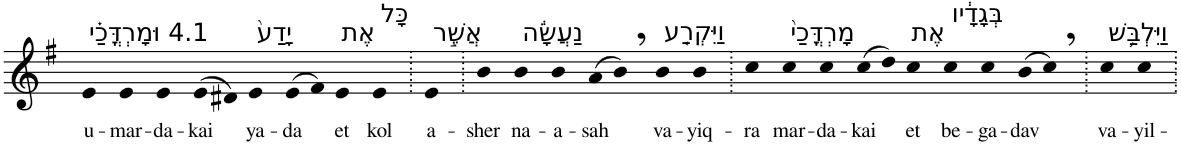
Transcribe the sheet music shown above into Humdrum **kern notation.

**kern	**text
*part1	*part1
*staff1	*staff1
*I"Piano	*
*I'Pno	*
*clefG2	*
*k[f#]	*
*G:	*
=1	=1
!LO:TX:a:t=4.1 וּמָרְדֳּכַ֗י	!
!	!LO:LY:b
4e	u-
!	!LO:LY:b
4e	-mar-
!	!LO:LY:b
4e	-da-
!	!LO:LY:b
(>8e	-kai
8d#X)	.
!LO:TX:a:t=יָדַע֙	!
!	!LO:LY:b
4e	ya-
!	!LO:LY:b
(>8e	-da
8f#)	.
!LO:TX:a:t=אֶת	!
!	!LO:LY:b
4e	et
!LO:TX:a:t=כָּל	!
!	!LO:LY:b
4e	kol
=2.	=2.
!LO:TX:a:t=אֲשֶׁ֣ר	!
!	!LO:LY:b
4e	a-
=3.	=3.
!	!LO:LY:b
4b	-sher
!LO:TX:a:t=נַעֲשָׂ֔ה	!
!	!LO:LY:b
4b	na-
!	!LO:LY:b
4b	-a-
!	!LO:LY:b
(>8a	-sah
8b,)	.
!LO:TX:a:t=וַיִּקְרַ֤ע	!
!	!LO:LY:b
4b	va-
!	!LO:LY:b
4b	-yiq-
=4.	=4.
!	!LO:LY:b
4cc	-ra
!LO:TX:a:t=מָרְדֳּכַי֙	!
!	!LO:LY:b
4cc	mar-
!	!LO:LY:b
4cc	-da-
!	!LO:LY:b
(>8cc	-kai
8dd)	.
!LO:TX:a:t=אֶת	!
!	!LO:LY:b
4cc	et
!LO:TX:a:t=בְּגָדָ֔יו	!
!	!LO:LY:b
4cc	be-
!	!LO:LY:b
4cc	-ga-
!	!LO:LY:b
(>8b	-dav
8cc,)	.
=5.	=5.
!LO:TX:a:t=וַיִּלְבַּ֥שׁ	!
!	!LO:LY:b
4cc	va-
!	!LO:LY:b
4cc	-yil-
=.	=.
*-	*-
